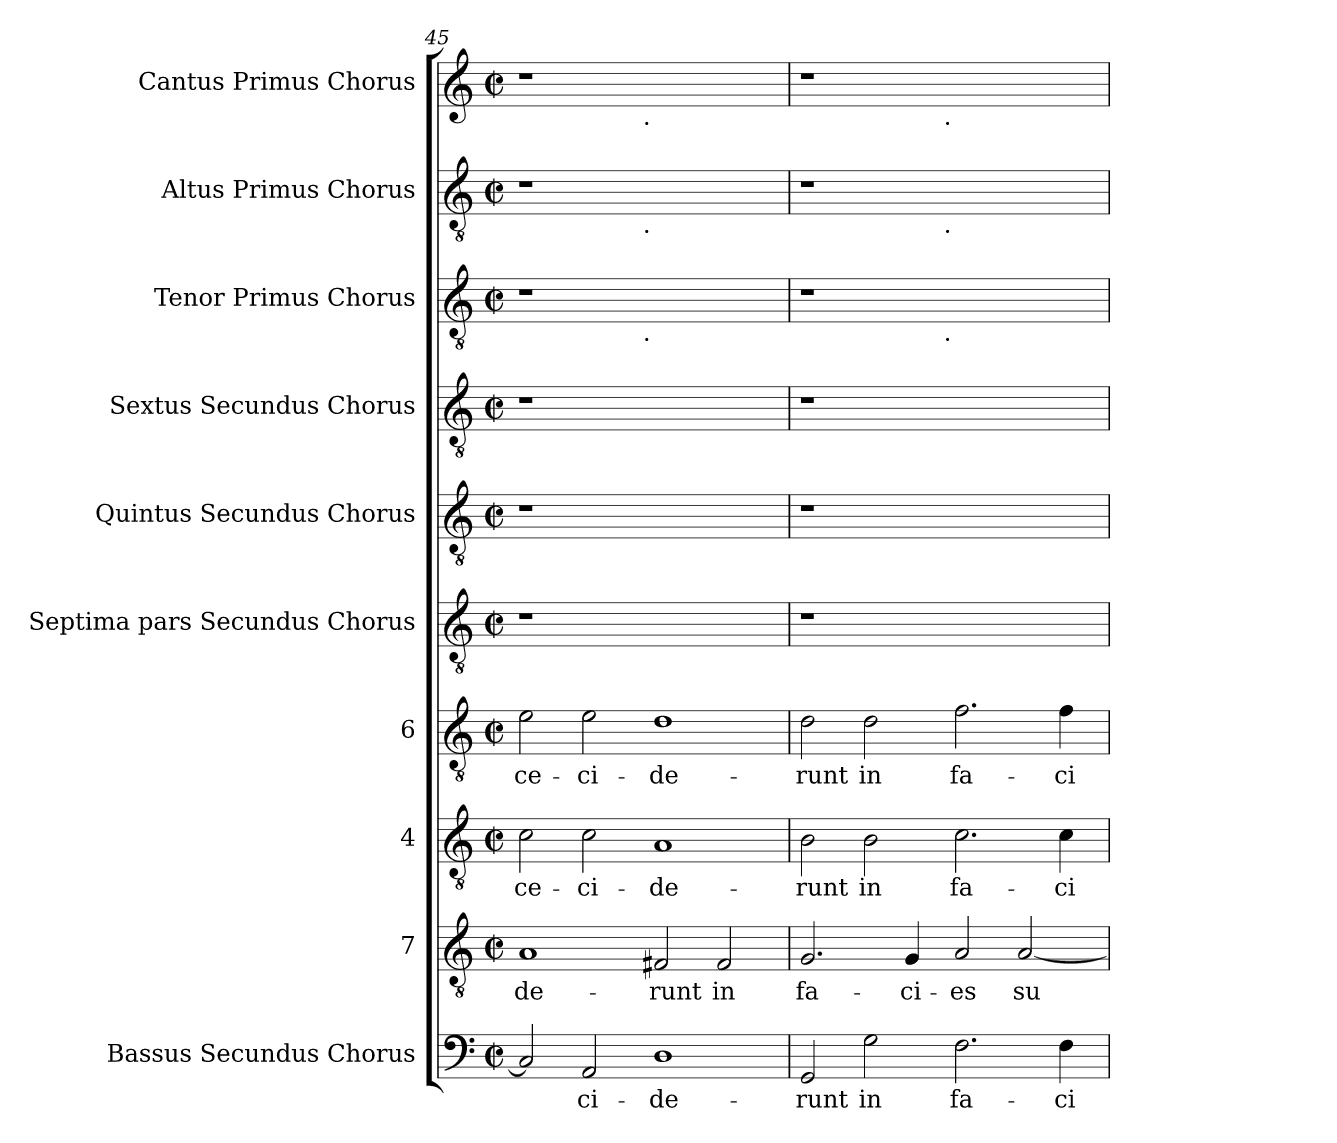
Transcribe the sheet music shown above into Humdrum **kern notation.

**kern	**text	**kern	**text	**kern	**text	**kern	**text	**kern	**kern	**kern	**kern	**kern	**kern
*part10	*part10	*part9	*part9	*part8	*part8	*part7	*part7	*part6	*part5	*part4	*part3	*part2	*part1
*staff10	*staff10	*staff9	*staff9	*staff8	*staff8	*staff7	*staff7	*staff6	*staff5	*staff4	*staff3	*staff2	*staff1
*I"Bassus  Secundus Chorus	*	*I"7	*	*I"4	*	*I"6	*	*I"Septima pars  Secundus Chorus	*I"Quintus  Secundus Chorus	*I"Sextus  Secundus Chorus	*I"Tenor  Primus Chorus	*I"Altus  Primus Chorus	*I"Cantus  Primus Chorus
*I'B	*	*	*	*	*	*	*	*	*	*	*I'T	*I'A	*I'C
*clefF4	*	*clefGv2	*	*clefGv2	*	*clefGv2	*	*clefGv2	*clefGv2	*clefGv2	*clefGv2	*clefGv2	*clefG2
*k[]	*	*k[]	*	*k[]	*	*k[]	*	*k[]	*k[]	*k[]	*k[]	*k[]	*k[]
*C:	*	*C:	*	*C:	*	*C:	*	*C:	*C:	*C:	*C:	*C:	*C:
*M2/2	*	*M2/2	*	*M2/2	*	*M2/2	*	*M2/2	*M2/2	*M2/2	*M2/2	*M2/2	*M2/2
*met(c|)	*	*met(c|)	*	*met(c|)	*	*met(c|)	*	*met(c|)	*met(c|)	*met(c|)	*met(c|)	*met(c|)	*met(c|)
=45	=45	=45	=45	=45	=45	=45	=45	=45	=45	=45	=45	=45	=45
!	!LO:LY:b:cj	!	!LO:LY:b:cj	!	!LO:LY:b:cj	!	!LO:LY:b:cj	!	!	!	!	!	!
*	*	*	*	*	*	*	*	*	*	*	*^	*^	*^
2C/]	--	1A	-de-	2c\	ce-	2e\	ce-	1r	1r	1r	1r	2ryy	1r	2ryy	1r	2ryy
!	!LO:LY:b:cj	!	!	!	!LO:LY:b:cj	!	!LO:LY:b:cj	!	!	!	!	!	!	!	!	!
2AA/	-ci-	.	.	2c\	-ci-	2e\	-ci-	.	.	.	.	4...ryy	.	4...ryy	.	4...ryy
!	!	!	!	!	!	!	!	!	!	!	!	!	!	!	!	!LO:TX:b:t=.
!	!	!	!	!	!	!	!	!	!	!	!	!	!	!LO:TX:b:t=.	!	!
!	!	!	!	!	!	!	!	!	!	!	!	!LO:TX:b:t=.	!	!	!	!
.	.	.	.	.	.	.	.	.	.	.	.	1ryy	.	1ryy	.	1ryy
!	!LO:LY:b:cj	!	!LO:LY:b:cj	!	!LO:LY:b:cj	!	!LO:LY:b:cj	!	!	!	!	!	!	!	!	!
1D	-de-	2F#X/	-runt	1A	-de-	1d	-de-	1ryy	1ryy	1ryy	1ryy	.	1ryy	.	1ryy	.
!	!	!	!LO:LY:b:cj	!	!	!	!	!	!	!	!	!	!	!	!	!
.	.	2F#/	in	.	.	.	.	.	.	.	.	.	.	.	.	.
.	.	.	.	.	.	.	.	.	.	.	.	32ryy	.	32ryy	.	32ryy
!!LO:PB:g=z	!!
=46	=46	=46	=46	=46	=46	=46	=46	=46	=46	=46	=46	=46	=46	=46	=46	=46
!	!LO:LY:b:cj	!	!LO:LY:b:cj	!	!LO:LY:b:cj	!	!LO:LY:b:cj	!	!	!	!	!	!	!	!	!
2GG/	-runt	2.G/	fa-	2B\	-runt	2d\	-runt	1r	1r	1r	1r	2ryy	1r	2ryy	1r	2ryy
!	!LO:LY:b:cj	!	!	!	!LO:LY:b:cj	!	!LO:LY:b:cj	!	!	!	!	!	!	!	!	!
2G\	in	.	.	2B\	in	2d\	in	.	.	.	.	4...ryy	.	4...ryy	.	4...ryy
!	!	!	!LO:LY:b:cj	!	!	!	!	!	!	!	!	!	!	!	!	!
.	.	4G/	-ci-	.	.	.	.	.	.	.	.	.	.	.	.	.
!	!	!	!	!	!	!	!	!	!	!	!	!	!	!	!	!LO:TX:b:t=.
!	!	!	!	!	!	!	!	!	!	!	!	!	!	!LO:TX:b:t=.	!	!
!	!	!	!	!	!	!	!	!	!	!	!	!LO:TX:b:t=.	!	!	!	!
.	.	.	.	.	.	.	.	.	.	.	.	1ryy	.	1ryy	.	1ryy
!	!LO:LY:b:cj	!	!LO:LY:b:cj	!	!LO:LY:b:cj	!	!LO:LY:b:cj	!	!	!	!	!	!	!	!	!
2.F\	fa-	2A/	-es	2.c\	fa-	2.f\	fa-	1ryy	1ryy	1ryy	1ryy	.	1ryy	.	1ryy	.
!	!	!	!LO:LY:b:cj	!	!	!	!	!	!	!	!	!	!	!	!	!
.	.	[<2A/	su-	.	.	.	.	.	.	.	.	.	.	.	.	.
!	!LO:LY:b:cj	!	!	!	!LO:LY:b:cj	!	!LO:LY:b:cj	!	!	!	!	!	!	!	!	!
4F\	-ci-	.	.	4c\	-ci-	4f\	-ci-	.	.	.	.	.	.	.	.	.
.	.	.	.	.	.	.	.	.	.	.	.	32ryy	.	32ryy	.	32ryy
*	*	*	*	*	*	*	*	*	*	*	*v	*v	*	*	*v	*v
*	*	*	*	*	*	*	*	*	*	*	*	*v	*v	*
=	=	=	=	=	=	=	=	=	=	=	=	=	=
*-	*-	*-	*-	*-	*-	*-	*-	*-	*-	*-	*-	*-	*-
